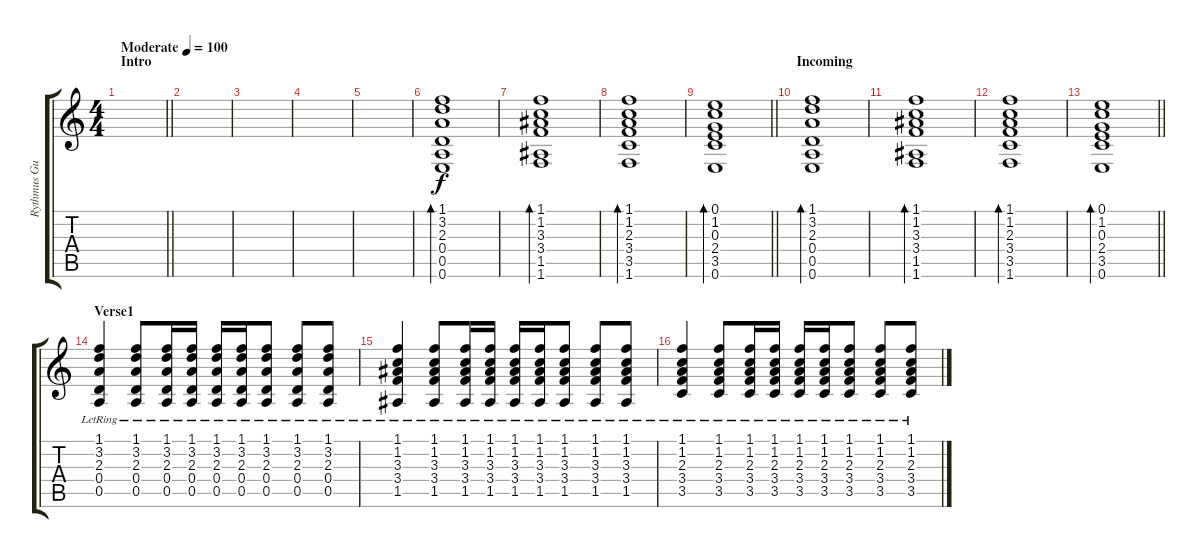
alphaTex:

\track ("Rythmus Guitar" "Rythmus Gu") {instrument acousticguitarsteel}
\staff {score tabs}
\tuning (E4 B3 G3 D3 A2 E2) {hide}
\ts (4 4)
\section ("" "Intro")
\tempo (100 "Moderate")
\clef g2
\barLineRight lightlight
\ks c
|
|
|
|
|
(1.1 3.2 2.3 0.4 0.5 0.6).1{bd 60} |
(1.1 1.2 3.3 3.4 1.5 1.6).1{bd 60} |
(1.1 1.2 2.3 3.4 3.5 1.6).1{bd 60} |
\barLineRight lightlight
(0.1 1.2 0.3 2.4 3.5 0.6).1{bd 60} |
\section ("" "Incoming")
(1.1 3.2 2.3 0.4 0.5 0.6).1{bd 60} |
(1.1 1.2 3.3 3.4 1.5 1.6).1{bd 60} |
(1.1 1.2 2.3 3.4 3.5 1.6).1{bd 60} |
\barLineRight lightlight
(0.1 1.2 0.3 2.4 3.5 0.6).1{bd 60} |
\section ("" "Verse1")
(1.1{lr} 3.2{lr} 2.3{lr} 0.4{lr} 0.5{lr}).4 (1.1{lr} 3.2{lr} 2.3{lr} 0.4{lr} 0.5{lr}).8 (1.1{lr} 3.2{lr} 2.3{lr} 0.4{lr} 0.5{lr}).16 (1.1{lr} 3.2{lr} 2.3{lr} 0.4{lr} 0.5{lr}).16 (1.1{lr} 3.2{lr} 2.3{lr} 0.4{lr} 0.5{lr}).16 (1.1{lr} 3.2{lr} 2.3{lr} 0.4{lr} 0.5{lr}).16 (1.1{lr} 3.2{lr} 2.3{lr} 0.4{lr} 0.5{lr}).8 (1.1{lr} 3.2{lr} 2.3{lr} 0.4{lr} 0.5{lr}).8 (1.1{lr} 3.2{lr} 2.3{lr} 0.4{lr} 0.5{lr}).8 |
(1.1{lr} 1.2{lr} 3.3{lr} 3.4{lr} 1.5{lr}).4 (1.1{lr} 1.2{lr} 3.3{lr} 3.4{lr} 1.5{lr}).8 (1.1{lr} 1.2{lr} 3.3{lr} 3.4{lr} 1.5{lr}).16 (1.1{lr} 1.2{lr} 3.3{lr} 3.4{lr} 1.5{lr}).16 (1.1{lr} 1.2{lr} 3.3{lr} 3.4{lr} 1.5{lr}).16 (1.1{lr} 1.2{lr} 3.3{lr} 3.4{lr} 1.5{lr}).16 (1.1{lr} 1.2{lr} 3.3{lr} 3.4{lr} 1.5{lr}).8 (1.1{lr} 1.2{lr} 3.3{lr} 3.4{lr} 1.5{lr}).8 (1.1{lr} 1.2{lr} 3.3{lr} 3.4{lr} 1.5{lr}).8 |
(1.1{lr} 1.2{lr} 2.3{lr} 3.4{lr} 3.5{lr}).4 (1.1{lr} 1.2{lr} 2.3{lr} 3.4{lr} 3.5{lr}).8 (1.1{lr} 1.2{lr} 2.3{lr} 3.4{lr} 3.5{lr}).16 (1.1{lr} 1.2{lr} 2.3{lr} 3.4{lr} 3.5{lr}).16 (1.1{lr} 1.2{lr} 2.3{lr} 3.4{lr} 3.5{lr}).16 (1.1{lr} 1.2{lr} 2.3{lr} 3.4{lr} 3.5{lr}).16 (1.1{lr} 1.2{lr} 2.3{lr} 3.4{lr} 3.5{lr}).8 (1.1{lr} 1.2{lr} 2.3{lr} 3.4{lr} 3.5{lr}).8 (1.1{lr} 1.2{lr} 2.3{lr} 3.4{lr} 3.5{lr}).8
